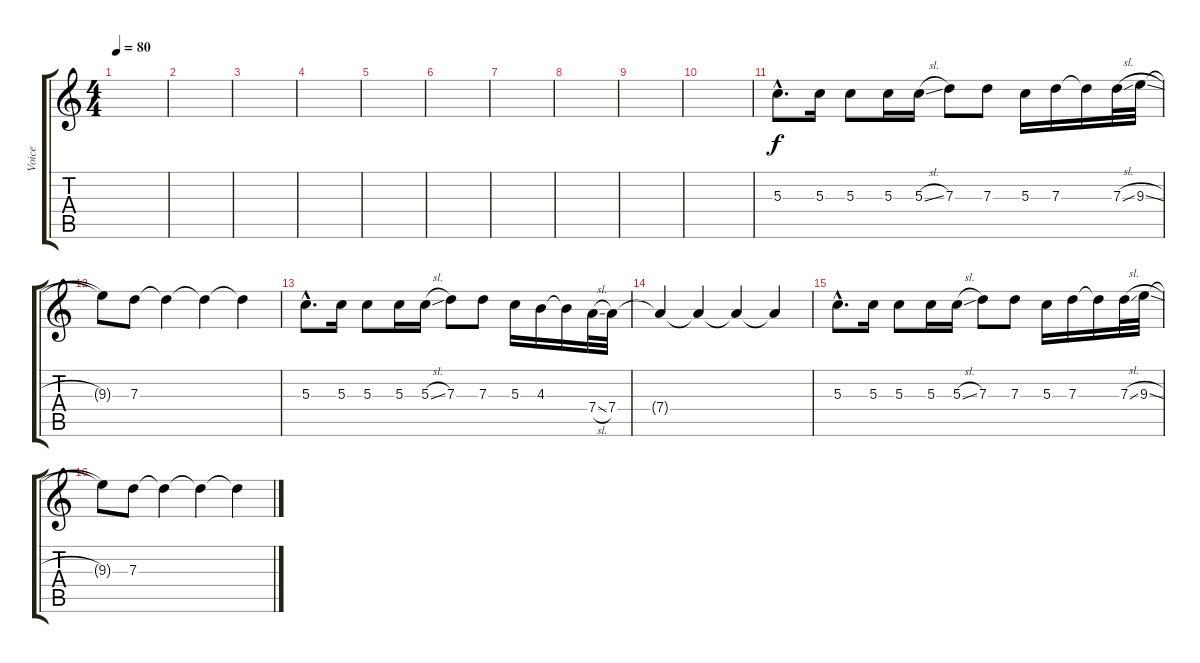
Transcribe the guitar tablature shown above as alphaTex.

\track ("Voice" "Voice") {instrument acousticguitarnylon}
\staff {score tabs}
\tuning (E4 B3 G3 D3 A2 E2) {hide}
\ts (4 4)
\tempo 80
\clef g2
\ks c
|
|
|
|
|
|
|
|
|
|
5.3{hac}.8{d} 5.3.16 5.3.8 5.3.16 5.3{sl}.16 7.3.8 7.3.8 5.3.16 7.3.16 7.3{t}.16 7.3{sl}.32 9.3{sl}.32 |
9.3{t}.8 7.3.8 7.3{t}.4 7.3{t}.4 7.3{t}.4 |
5.3{hac}.8{d} 5.3.16 5.3.8 5.3.16 5.3{sl}.16 7.3.8 7.3.8 5.3.16 4.3.16 4.3{t}.16 7.4{sl}.32 7.4.32 |
7.4{t}.4 7.4{t}.4 7.4{t}.4 7.4{t}.4 |
5.3{hac}.8{d} 5.3.16 5.3.8 5.3.16 5.3{sl}.16 7.3.8 7.3.8 5.3.16 7.3.16 7.3{t}.16 7.3{sl}.32 9.3{sl}.32 |
9.3{t}.8 7.3.8 7.3{t}.4 7.3{t}.4 7.3{t}.4
